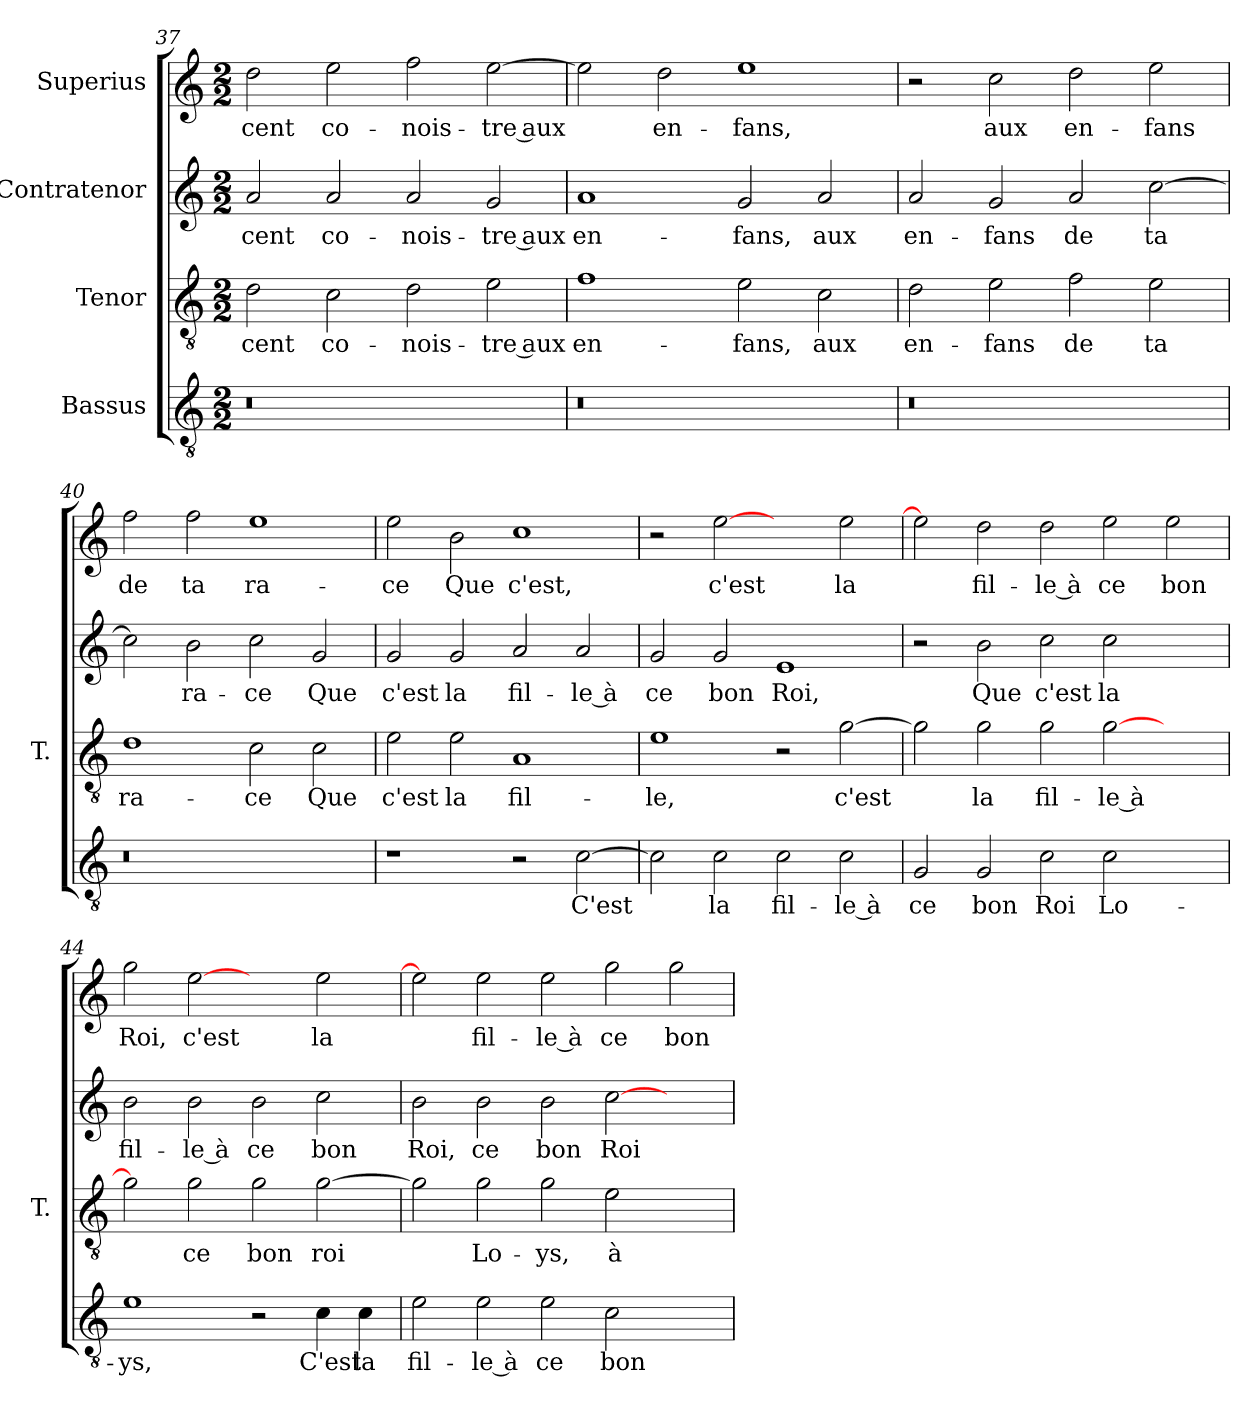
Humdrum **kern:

**kern	**text	**kern	**text	**kern	**text	**kern	**text
*part4	*part4	*part3	*part3	*part2	*part2	*part1	*part1
*staff4	*staff4	*staff3	*staff3	*staff2	*staff2	*staff1	*staff1
*I"Bassus	*	*I"Tenor	*	*I"Contratenor	*	*I"Superius	*
*	*	*I'T.	*	*	*	*	*
*clefGv2	*	*clefGv2	*	*clefG2	*	*clefG2	*
*ITrd7c12	*	*ITrd7c12	*	*	*	*	*
*k[]	*	*k[]	*	*k[]	*	*k[]	*
*C:	*	*C:	*	*C:	*	*C:	*
*M2/2	*	*M2/2	*	*M2/2	*	*M2/2	*
=37	=37	=37	=37	=37	=37	=37	=37
!LO:N:vis=0	!	!	!	!	!	!	!
1r	.	2D\	-cent	2a/	-cent	2dd\	-cent
.	.	2C\	co-	2a/	co-	2ee\	co-
1ryy	.	2D\	-nois-	2a/	-nois-	2ff\	-nois-
.	.	2E\	-tre aux	2g/	-tre aux	[2ee\	-tre aux
=38	=38	=38	=38	=38	=38	=38	=38
!LO:N:vis=0	!	!	!	!	!	!	!
1r	.	1F\	en-	1a/	en-	2ee\]	.
.	.	.	.	.	.	2dd\	en-
1ryy	.	2E\	-fans,	2g/	-fans,	1ee\	-fans,
.	.	2C\	aux	2a/	aux	.	.
=39	=39	=39	=39	=39	=39	=39	=39
!LO:N:vis=0	!	!	!	!	!	!	!
1r	.	2D\	en-	2a/	en-	2r	.
.	.	2E\	-fans	2g/	-fans	2cc\	aux
1ryy	.	2F\	de	2a/	de	2dd\	en-
.	.	2E\	ta	[2cc\	ta	2ee\	-fans
!!LO:LB:g=z
=40	=40	=40	=40	=40	=40	=40	=40
!LO:N:vis=0	!	!	!	!	!	!	!
1r	.	1D\	ra-	2cc\]	.	2ff\	de
.	.	.	.	2b\	ra-	2ff\	ta
1ryy	.	2C\	-ce	2cc\	-ce	1ee\	ra-
.	.	2C\	Que	2g/	Que	.	.
=41	=41	=41	=41	=41	=41	=41	=41
1r	.	2E\	c'est	2g/	c'est	2ee\	-ce
.	.	2E\	la	2g/	la	2b\	Que
2r	.	1AA/	fil-	2a/	fil-	1cc\	c'est,
[2C\	C'est	.	.	2a/	-le à	.	.
=42	=42	=42	=42	=42	=42	=42	=42
2C\]	.	1E\	-le,	2g/	ce	2r	.
2C\	la	.	.	2g/	bon	[2ee\	c'est
2C\	fil-	2r	.	1e/	Roi,	2ryy	.
2C\	-le à	[2G\	c'est	.	.	2ee\	la
=43	=43	=43	=43	=43	=43	=43	=43
2GG/	ce	2G\]	.	2r	.	2ee\]	.
2GG/	bon	2G\	la	2b\	Que	2dd\	fil-
2C\	Roi	2G\	fil-	2cc\	c'est	2dd\	-le à
2C\	Lo-	[2G\	-le à	2cc\	la	2ee\	ce
2ryy	.	2ryy	.	2ryy	.	2ee\	bon
!!LO:LB:g=z
=44	=44	=44	=44	=44	=44	=44	=44
1E\	-ys,	2G\]	.	2b\	fil-	2gg\	Roi,
.	.	2G\	ce	2b\	-le à	[2ee\	c'est
2r	.	2G\	bon	2b\	ce	2ryy	.
4C\	C'est	[2G\	roi	2cc\	bon	2ee\	la
4C\	la	.	.	.	.	.	.
=45	=45	=45	=45	=45	=45	=45	=45
2E\	fil-	2G\]	.	2b\	Roi,	2ee\]	.
2E\	-le à	2G\	Lo-	2b\	ce	2ee\	fil-
2E\	ce	2G\	-ys,	2b\	bon	2ee\	-le à
2C\	bon	2E\	à	[2cc\	Roi	2gg\	ce
2ryy	.	2ryy	.	2ryy	.	2gg\	bon
=	=	=	=	=	=	=	=
*-	*-	*-	*-	*-	*-	*-	*-
